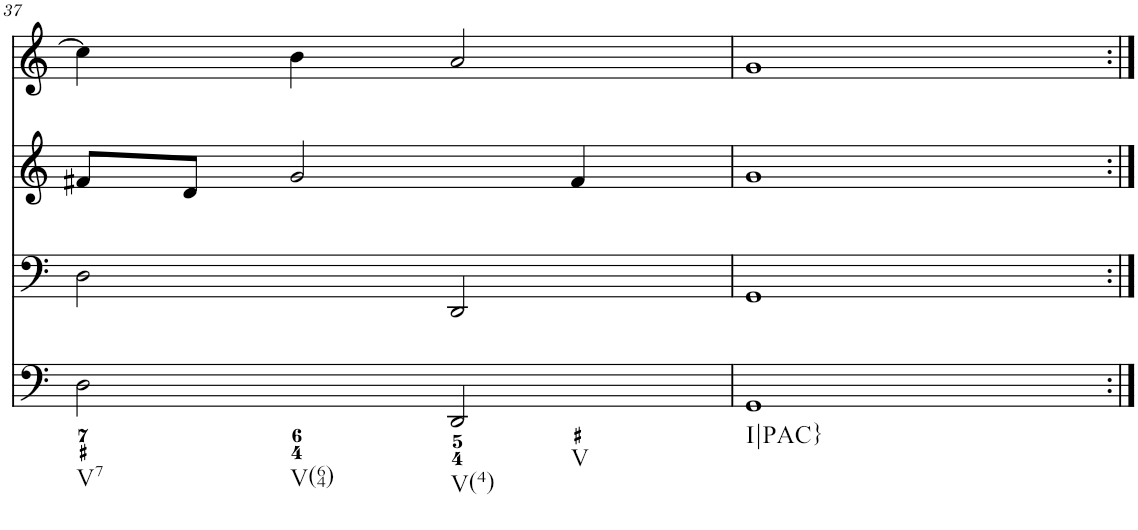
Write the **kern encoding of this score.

**kern	**kern	**kern	**kern
*part4	*part3	*part2	*part1
*staff4	*staff3	*staff2	*staff1
*I"Piano	*I"Piano	*I"Piano	*I"Piano
*I'Pno	*I'Pno	*I'Pno	*I'Pno
!!LO:PB:g=z
*clefF4	*clefF4	*clefG2	*clefG2
*k[]	*k[]	*k[]	*k[]
*M4/4	*M4/4	*M4/4	*M4/4
*met(c)	*met(c)	*met(c)	*met(c)
=37	=37	=37	=37
!LO:TX:b:t=V7	!	!	!
!LO:TX:b:t=V(64)	!	!	!
2D\	2D\	8f#X/L	4cc\]
.	.	8d/J	.
.	.	2g/	4b\
!LO:TX:b:t=V(4)	!	!	!
!LO:TX:b:t=V	!	!	!
2DD/	2DD/	.	2a/
.	.	4f#/	.
=38	=38	=38	=38
!LO:TX:b:t=I|PAC}	!	!	!
1GG	1GG	1g	1g
=:|!	=:|!	=:|!	=:|!
*-	*-	*-	*-
